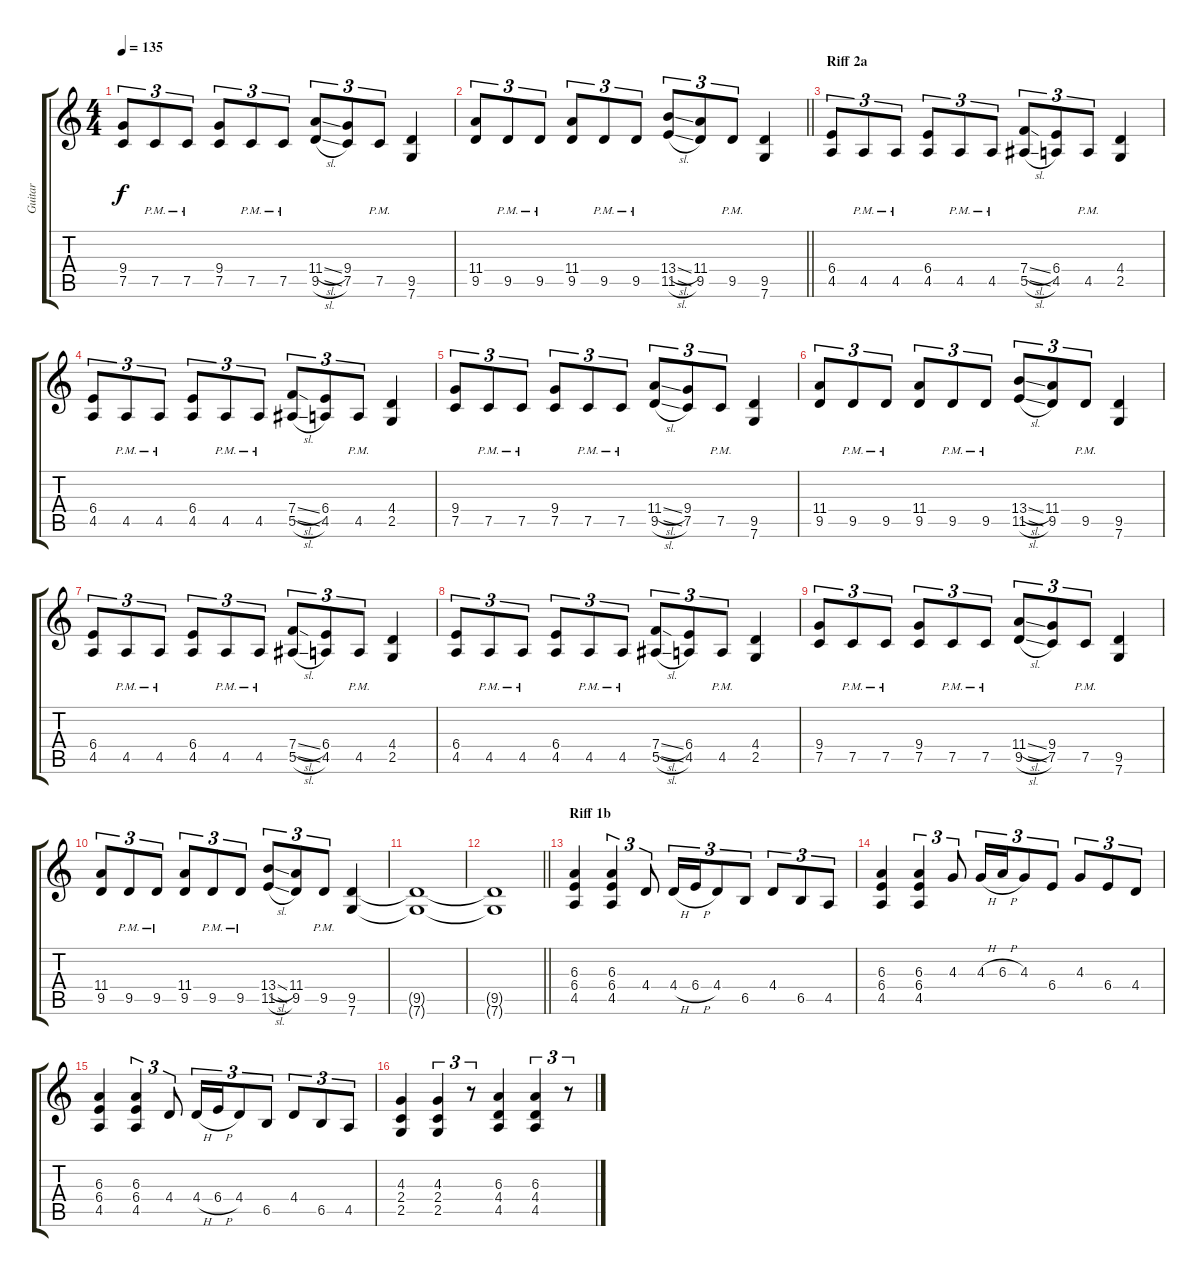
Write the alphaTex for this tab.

\track ("Guitar" "Guitar") {instrument distortionguitar}
\staff {score tabs}
\tuning (C4 G3 Eb3 Bb2 F2 C2) {hide}
\ts (4 4)
\tempo 135
\clef g2
\ks c
(9.4 7.5).8{tu (3 2) dy f} 7.5{pm}.8{tu (3 2)} 7.5{pm}.8{tu (3 2)} (9.4 7.5).8{tu (3 2)} 7.5{pm}.8{tu (3 2)} 7.5{pm}.8{tu (3 2)} (11.4{sl} 9.5{sl}).8{tu (3 2)} (9.4 7.5).8{tu (3 2)} 7.5{pm}.8{tu (3 2)} (9.5 7.6).4 |
\barLineRight lightlight
(11.4 9.5).8{tu (3 2)} 9.5{pm}.8{tu (3 2)} 9.5{pm}.8{tu (3 2)} (11.4 9.5).8{tu (3 2)} 9.5{pm}.8{tu (3 2)} 9.5{pm}.8{tu (3 2)} (13.4{sl} 11.5{sl}).8{tu (3 2)} (11.4 9.5).8{tu (3 2)} 9.5{pm}.8{tu (3 2)} (9.5 7.6).4 |
\section ("" "Riff 2a")
(6.4 4.5).8{tu (3 2)} 4.5{pm}.8{tu (3 2)} 4.5{pm}.8{tu (3 2)} (6.4 4.5).8{tu (3 2)} 4.5{pm}.8{tu (3 2)} 4.5{pm}.8{tu (3 2)} (7.4{sl} 5.5{sl}).8{tu (3 2)} (6.4 4.5).8{tu (3 2)} 4.5{pm}.8{tu (3 2)} (4.4 2.5).4 |
(6.4 4.5).8{tu (3 2)} 4.5{pm}.8{tu (3 2)} 4.5{pm}.8{tu (3 2)} (6.4 4.5).8{tu (3 2)} 4.5{pm}.8{tu (3 2)} 4.5{pm}.8{tu (3 2)} (7.4{sl} 5.5{sl}).8{tu (3 2)} (6.4 4.5).8{tu (3 2)} 4.5{pm}.8{tu (3 2)} (4.4 2.5).4 |
(9.4 7.5).8{tu (3 2)} 7.5{pm}.8{tu (3 2)} 7.5{pm}.8{tu (3 2)} (9.4 7.5).8{tu (3 2)} 7.5{pm}.8{tu (3 2)} 7.5{pm}.8{tu (3 2)} (11.4{sl} 9.5{sl}).8{tu (3 2)} (9.4 7.5).8{tu (3 2)} 7.5{pm}.8{tu (3 2)} (9.5 7.6).4 |
(11.4 9.5).8{tu (3 2)} 9.5{pm}.8{tu (3 2)} 9.5{pm}.8{tu (3 2)} (11.4 9.5).8{tu (3 2)} 9.5{pm}.8{tu (3 2)} 9.5{pm}.8{tu (3 2)} (13.4{sl} 11.5{sl}).8{tu (3 2)} (11.4 9.5).8{tu (3 2)} 9.5{pm}.8{tu (3 2)} (9.5 7.6).4 |
(6.4 4.5).8{tu (3 2)} 4.5{pm}.8{tu (3 2)} 4.5{pm}.8{tu (3 2)} (6.4 4.5).8{tu (3 2)} 4.5{pm}.8{tu (3 2)} 4.5{pm}.8{tu (3 2)} (7.4{sl} 5.5{sl}).8{tu (3 2)} (6.4 4.5).8{tu (3 2)} 4.5{pm}.8{tu (3 2)} (4.4 2.5).4 |
(6.4 4.5).8{tu (3 2)} 4.5{pm}.8{tu (3 2)} 4.5{pm}.8{tu (3 2)} (6.4 4.5).8{tu (3 2)} 4.5{pm}.8{tu (3 2)} 4.5{pm}.8{tu (3 2)} (7.4{sl} 5.5{sl}).8{tu (3 2)} (6.4 4.5).8{tu (3 2)} 4.5{pm}.8{tu (3 2)} (4.4 2.5).4 |
(9.4 7.5).8{tu (3 2)} 7.5{pm}.8{tu (3 2)} 7.5{pm}.8{tu (3 2)} (9.4 7.5).8{tu (3 2)} 7.5{pm}.8{tu (3 2)} 7.5{pm}.8{tu (3 2)} (11.4{sl} 9.5{sl}).8{tu (3 2)} (9.4 7.5).8{tu (3 2)} 7.5{pm}.8{tu (3 2)} (9.5 7.6).4 |
(11.4 9.5).8{tu (3 2)} 9.5{pm}.8{tu (3 2)} 9.5{pm}.8{tu (3 2)} (11.4 9.5).8{tu (3 2)} 9.5{pm}.8{tu (3 2)} 9.5{pm}.8{tu (3 2)} (13.4{sl} 11.5{sl}).8{tu (3 2)} (11.4 9.5).8{tu (3 2)} 9.5{pm}.8{tu (3 2)} (9.5 7.6).4 |
(9.5{t} 7.6{t}).1 |
\barLineRight lightlight
(9.5{t} 7.6{t}).1 |
\section ("" "Riff 1b")
(6.3 6.4 4.5).4{instrument acousticguitarnylon} (6.3 6.4 4.5).4{tu (3 2)} 4.4.8{tu (3 2)} 4.4{h}.16{tu (3 2)} 6.4{h}.16{tu (3 2)} 4.4.8{tu (3 2)} 6.5.8{tu (3 2)} 4.4.8{tu (3 2)} 6.5.8{tu (3 2)} 4.5.8{tu (3 2)} |
(6.3 6.4 4.5).4 (6.3 6.4 4.5).4{tu (3 2)} 4.3.8{tu (3 2)} 4.3{h}.16{tu (3 2)} 6.3{h}.16{tu (3 2)} 4.3.8{tu (3 2)} 6.4.8{tu (3 2)} 4.3.8{tu (3 2)} 6.4.8{tu (3 2)} 4.4.8{tu (3 2)} |
(6.3 6.4 4.5).4 (6.3 6.4 4.5).4{tu (3 2)} 4.4.8{tu (3 2)} 4.4{h}.16{tu (3 2)} 6.4{h}.16{tu (3 2)} 4.4.8{tu (3 2)} 6.5.8{tu (3 2)} 4.4.8{tu (3 2)} 6.5.8{tu (3 2)} 4.5.8{tu (3 2)} |
(4.3 2.4 2.5).4 (4.3 2.4 2.5).4{tu (3 2)} r.8{tu (3 2)} (6.3 4.4 4.5).4 (6.3 4.4 4.5).4{tu (3 2)} r.8{tu (3 2)}
